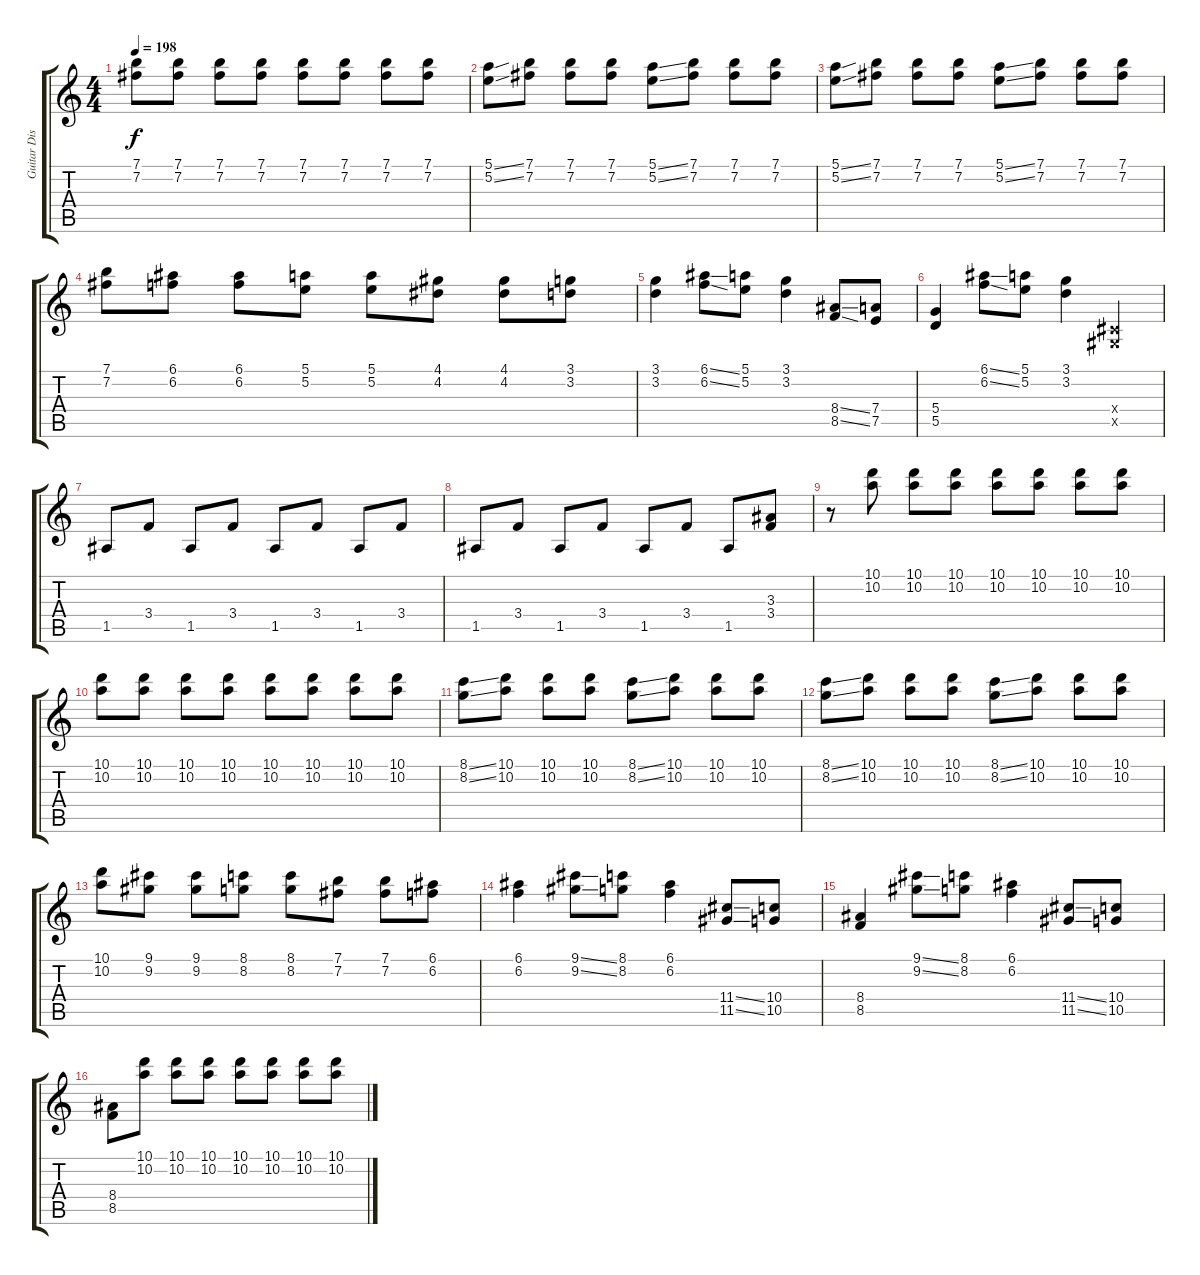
\track ("Guitar Disto" "Guitar Dis") {instrument overdrivenguitar}
\staff {score tabs}
\tuning (E4 B3 G3 D3 A2 E2) {hide}
\ts (4 4)
\tempo 198
\clef g2
\ks c
(7.1 7.2).8{dy f} (7.1 7.2).8 (7.1 7.2).8 (7.1 7.2).8 (7.1 7.2).8 (7.1 7.2).8 (7.1 7.2).8 (7.1 7.2).8 |
(5.1{ss} 5.2{ss}).8 (7.1 7.2).8 (7.1 7.2).8 (7.1 7.2).8 (5.1{ss} 5.2{ss}).8 (7.1 7.2).8 (7.1 7.2).8 (7.1 7.2).8 |
(5.1{ss} 5.2{ss}).8 (7.1 7.2).8 (7.1 7.2).8 (7.1 7.2).8 (5.1{ss} 5.2{ss}).8 (7.1 7.2).8 (7.1 7.2).8 (7.1 7.2).8 |
(7.1 7.2).8 (6.1 6.2).8 (6.1 6.2).8 (5.1 5.2).8 (5.1 5.2).8 (4.1 4.2).8 (4.1 4.2).8 (3.1 3.2).8 |
(3.1 3.2).4 (6.1{ss} 6.2{ss}).8 (5.1 5.2).8 (3.1 3.2).4 (8.4{ss} 8.5{ss}).8 (7.4 7.5).8 |
(5.4 5.5).4 (6.1{ss} 6.2{ss}).8 (5.1 5.2).8 (3.1 3.2).4 (-1.4{x} -1.5{x}).4 |
1.5.8 3.4.8 1.5.8 3.4.8 1.5.8 3.4.8 1.5.8 3.4.8 |
1.5.8 3.4.8 1.5.8 3.4.8 1.5.8 3.4.8 1.5.8 (3.3 3.4).8 |
r.8 (10.1 10.2).8 (10.1 10.2).8 (10.1 10.2).8 (10.1 10.2).8 (10.1 10.2).8 (10.1 10.2).8 (10.1 10.2).8 |
(10.1 10.2).8 (10.1 10.2).8 (10.1 10.2).8 (10.1 10.2).8 (10.1 10.2).8 (10.1 10.2).8 (10.1 10.2).8 (10.1 10.2).8 |
(8.1{ss} 8.2{ss}).8 (10.1 10.2).8 (10.1 10.2).8 (10.1 10.2).8 (8.1{ss} 8.2{ss}).8 (10.1 10.2).8 (10.1 10.2).8 (10.1 10.2).8 |
(8.1{ss} 8.2{ss}).8 (10.1 10.2).8 (10.1 10.2).8 (10.1 10.2).8 (8.1{ss} 8.2{ss}).8 (10.1 10.2).8 (10.1 10.2).8 (10.1 10.2).8 |
(10.1 10.2).8 (9.1 9.2).8 (9.1 9.2).8 (8.1 8.2).8 (8.1 8.2).8 (7.1 7.2).8 (7.1 7.2).8 (6.1 6.2).8 |
(6.1 6.2).4 (9.1{ss} 9.2{ss}).8 (8.1 8.2).8 (6.1 6.2).4 (11.4{ss} 11.5{ss}).8 (10.4 10.5).8 |
(8.4 8.5).4 (9.1{ss} 9.2{ss}).8 (8.1 8.2).8 (6.1 6.2).4 (11.4{ss} 11.5{ss}).8 (10.4 10.5).8 |
(8.4 8.5).8 (10.1 10.2).8 (10.1 10.2).8 (10.1 10.2).8 (10.1 10.2).8 (10.1 10.2).8 (10.1 10.2).8 (10.1 10.2).8
